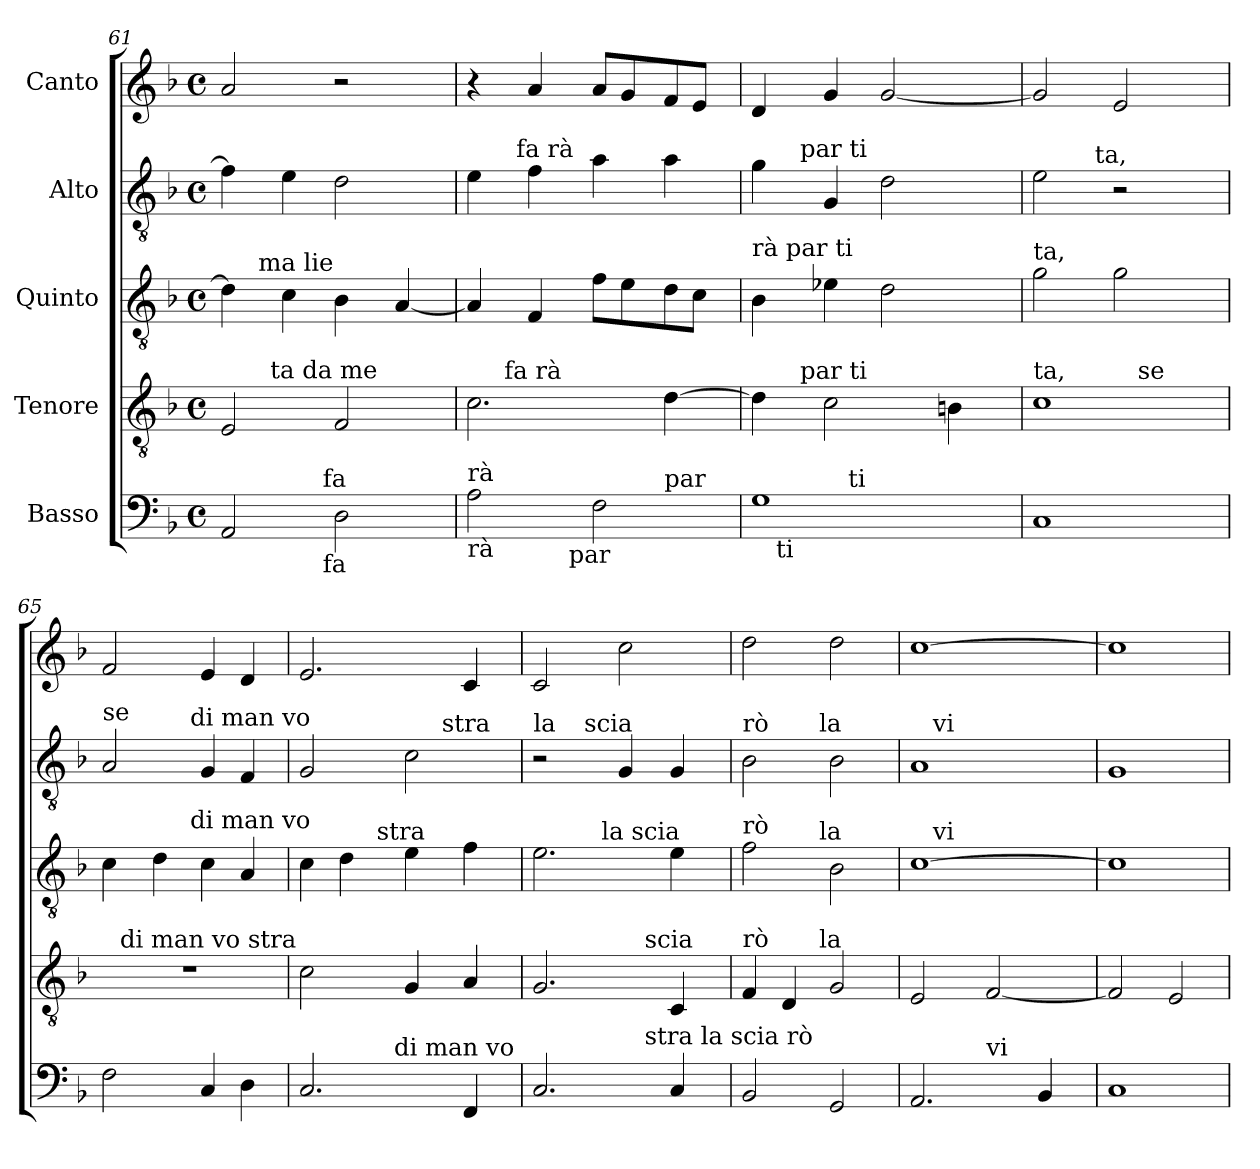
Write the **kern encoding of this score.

**kern	**kern	**kern	**kern	**kern
*part5	*part4	*part3	*part2	*part1
*staff5	*staff4	*staff3	*staff2	*staff1
*I"Basso	*I"Tenore	*I"Quinto	*I"Alto	*I"Canto
*clefF4	*clefGv2	*clefGv2	*clefGv2	*clefG2
*ITrd7c12	*	*	*	*
*k[b-]	*k[b-]	*k[b-]	*k[b-]	*k[b-]
*F:	*F:	*F:	*F:	*F:
*M4/4	*M4/4	*M4/4	*M4/4	*M4/4
*met(c)	*met(c)	*met(c)	*met(c)	*met(c)
=61	=61	=61	=61	=61
*^	*^	*^	*	*
2AAA/	4...ryy	2E/	8..ryy	4d\]	8.ryy	4f\]	2a/
!	!	!	!	!	!LO:TX:a:t=ma lie	!	!
.	.	.	.	.	2ryy	.	.
!	!	!	!LO:TX:a:t=ta da me	!	!	!	!
.	.	.	2ryy	.	.	.	.
.	.	.	.	4c\	.	4e\	.
!	!LO:TX:b:t=fa	!	!	!	!	!	!
!	!LO:TX:a:t=fa	!	!	!	!	!	!
.	2ryy	.	.	.	.	.	.
2DD\	.	2F/	.	4B-\	.	2d\	2r
.	.	.	.	.	4ryy	.	.
.	.	.	4ryy	.	.	.	.
.	.	.	.	[<4A/	.	.	.
.	.	.	.	.	16ryy	.	.
.	32ryy	.	32ryy	.	.	.	.
=62	=62	=62	=62	=62	=62	=62	=62
!	!	!	!	!LO:TX:a:t=ta da me fa	!	!	!
!LO:TX:a:t=rà	!	!	!	!	!	!	!
!LO:TX:b:t=rà	!	!	!	!	!	!	!
*	*^	*	*	*v	*v	*^	*
2AA\	4ryy	2.ryy	2.c\	8.ryy	4A/]	4e\	8..ryy	4r
!	!	!	!	!LO:TX:a:t=fa rà	!	!	!	!
.	.	.	.	2ryy	.	.	.	.
!	!	!	!	!	!	!	!LO:TX:a:t=fa rà	!
.	.	.	.	.	.	.	2ryy	.
.	8ryy	.	.	.	4F/	4f\	.	4a/
.	32ryy	.	.	.	.	.	.	.
!	!LO:TX:b:t=par	!	!	!	!	!	!	!
.	2ryy	.	.	.	.	.	.	.
2FF\	.	.	.	.	8f\L	4a\	.	8a/L
.	.	.	.	.	8e\	.	.	8g/
.	.	.	.	4ryy	.	.	.	.
.	.	.	.	.	.	.	4ryy	.
!	!	!LO:TX:a:t=par	!	!	!	!	!	!
.	.	4ryy	[>4d\	.	8d\	4a\	.	8f/
.	.	.	.	.	8c\J	.	.	8e/J
.	16.ryy	.	.	.	.	.	.	.
.	.	.	.	16ryy	.	.	.	.
.	.	.	.	.	.	.	32ryy	.
=63	=63	=63	=63	=63	=63	=63	=63	=63
!	!	!	!	!	!LO:TX:a:t=rà par ti	!	!	!
1GG	16.ryy	4ryy	4d\]	8ryy	4B-\	4g\	8ryy	4d/
!	!LO:TX:b:t=ti	!	!	!	!	!	!	!
.	2ryy	.	.	.	.	.	.	.
.	.	.	.	32ryy	.	.	32ryy	.
!	!	!	!	!	!	!	!LO:TX:a:t=par ti	!
!	!	!	!	!LO:TX:a:t=par ti	!	!	!	!
.	.	.	.	2ryy	.	.	2ryy	.
.	.	16.ryy	2c\	.	4e-X\	4G/	.	4g/
!	!	!LO:TX:a:t=ti	!	!	!	!	!	!
.	.	2ryy	.	.	.	.	.	.
.	.	.	.	.	2d\	2d\	.	[<2g/
.	4ryy	.	.	.	.	.	.	.
.	.	.	.	4ryy	.	.	4ryy	.
.	.	.	4Bn\	.	.	.	.	.
.	8ryy	8ryy	.	.	.	.	.	.
.	.	.	.	16.ryy	.	.	16.ryy	.
.	32ryy	32ryy	.	.	.	.	.	.
!!LO:LB:g=z
=64	=64	=64	=64	=64	=64	=64	=64	=64
!	!	!	!	!	!LO:TX:a:t=ta,	!	!	!
!	!	!	!LO:TX:a:t=ta,	!	!	!	!	!
!LO:TX:a:t=ta,	!	!	!	!	!	!	!	!
*v	*v	*v	*	*	*	*	*	*
1CC	1c	2ryy	2g\	2e\	4..ryy	2g/]
!	!	!	!	!	!LO:TX:a:t=ta,	!
.	.	.	.	.	2ryy	.
.	.	16.ryy	2g\	2r	.	2e/
!	!	!LO:TX:a:t=se	!	!	!	!
.	.	4ryy	.	.	.	.
.	.	8ryy	.	.	.	.
.	.	.	.	.	16ryy	.
.	.	32ryy	.	.	.	.
=65	=65	=65	=65	=65	=65	=65
!	!	!	!	!LO:TX:a:t=se	!	!
!	!	!	!LO:TX:a:t=se	!	!	!
*	*	*	*^	*	*	*
2FF\	1r	16ryy	4c\	4...ryy	2A/	4...ryy	2f/
!	!	!LO:TX:a:t=di man vo stra	!	!	!	!	!
.	.	2...ryy	.	.	.	.	.
.	.	.	4d\	.	.	.	.
!	!	!	!	!	!	!LO:TX:a:t=di man vo	!
!	!	!	!	!LO:TX:a:t=di man vo	!	!	!
.	.	.	.	2ryy	.	2ryy	.
4CC/	.	.	4c\	.	4G/	.	4e/
4DD\	.	.	4A/	.	4F/	.	4d/
.	.	.	.	32ryy	.	32ryy	.
=66	=66	=66	=66	=66	=66	=66	=66
!	!LO:TX:a:t=la	!	!	!	!	!	!
!LO:TX:a:t=se	!	!	!	!	!	!	!
*^	*v	*v	*	*	*	*	*
2.CC/	4...ryy	2c\	4c\	4ryy	2G/	2ryy	2.e/
.	.	.	4d\	8ryy	.	.	.
.	.	.	.	32ryy	.	.	.
!	!	!	!	!LO:TX:a:t=stra	!	!	!
.	.	.	.	2ryy	.	.	.
!	!LO:TX:a:t=di man vo	!	!	!	!	!	!
.	2ryy	.	.	.	.	.	.
.	.	4G/	4e\	.	2c\	8ryy	.
.	.	.	.	.	.	32ryy	.
!	!	!	!	!	!	!LO:TX:a:t=stra	!
.	.	.	.	.	.	4ryy	.
4FFF/	.	4A/	4f\	.	.	.	4c/
.	.	.	.	16.ryy	.	16.ryy	.
.	32ryy	.	.	.	.	.	.
=67	=67	=67	=67	=67	=67	=67	=67
!	!	!	!	!	!LO:TX:a:t=la	!	!
*	*	*^	*	*	*	*	*
2.CC/	2ryy	2.G/	2ryy	2.e\	4..ryy	2r	4.ryy	2c/
!	!	!	!	!	!	!	!LO:TX:a:t=scia	!
.	.	.	.	.	.	.	2ryy	.
!	!	!	!	!	!LO:TX:a:t=la scia	!	!	!
.	.	.	.	.	2ryy	.	.	.
.	8ryy	.	8ryy	.	.	4G/	.	2cc\
!	!	!	!LO:TX:a:t=scia	!	!	!	!	!
!	!LO:TX:a:t=stra la scia rò	!	!	!	!	!	!	!
.	4.ryy	.	4.ryy	.	.	.	.	.
4CC/	.	4C/	.	4e\	.	4G/	.	.
.	.	.	.	.	.	.	8ryy	.
.	.	.	.	.	16ryy	.	.	.
=68	=68	=68	=68	=68	=68	=68	=68	=68
!	!	!	!	!	!	!LO:TX:a:t=rò	!	!
!	!	!	!	!LO:TX:a:t=rò	!	!	!	!
!	!	!LO:TX:a:t=rò	!	!	!	!	!	!
*v	*v	*	*	*	*	*	*	*
2BBB-/	4F/	4...ryy	2f\	4...ryy	2B-\	4...ryy	2dd\
.	4D/	.	.	.	.	.	.
!	!	!	!	!	!	!LO:TX:a:t=la	!
!	!	!	!	!LO:TX:a:t=la	!	!	!
!	!	!LO:TX:a:t=la	!	!	!	!	!
.	.	2ryy	.	2ryy	.	2ryy	.
2GGG/	2G/	.	2B-\	.	2B-\	.	2dd\
.	.	32ryy	.	32ryy	.	32ryy	.
=69	=69	=69	=69	=69	=69	=69	=69
!	!LO:TX:a:t=vi	!	!	!	!	!	!
!LO:TX:a:t=la	!	!	!	!	!	!	!
*^	*v	*v	*	*	*	*	*
2.AAA/	2ryy	2E/	[>1c	16.ryy	1A	16.ryy	[>1cc
!	!	!	!	!	!	!LO:TX:a:t=vi	!
!	!	!	!	!LO:TX:a:t=vi	!	!	!
.	.	.	.	2ryy	.	2ryy	.
!	!LO:TX:a:t=vi	!	!	!	!	!	!
.	2ryy	[<2F/	.	.	.	.	.
.	.	.	.	4ryy	.	4ryy	.
4BBB-/	.	.	.	.	.	.	.
.	.	.	.	8ryy	.	8ryy	.
.	.	.	.	32ryy	.	32ryy	.
*	*	*	*v	*v	*	*	*
*v	*v	*	*	*v	*v	*
=70	=70	=70	=70	=70
1CC	2F/]	1c]	1G	1cc]
.	2E/	.	.	.
=	=	=	=	=
*-	*-	*-	*-	*-
